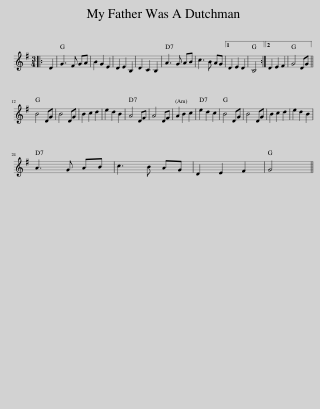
X:1
L:1/8
M:3/4
I:linebreak $
K:G
V:1 treble
V:1
|: D2 | G3 F GA | B2 G2 E2 | D2 E2 B,2 | D2 C2 B,2 | %5
 A3 G AB | c3 B AG |1 D2 E2 D2 | B,4 :|2 D2 E2 F2 | %10
 G4 DG ||$ B4 DG | B4 DG | B2 c2 d2 | e2 d2 B2 | %15
 A4 DF | A4 DF | A2 B2 c2 | e2 d2 c2 | B4 DG | %20
 B4 DG | B2 c2 d2 | e2 d2 B2 |$ A3 G AB | c3 B AG | %25
 D2 E2 F2 | G4 || %27
